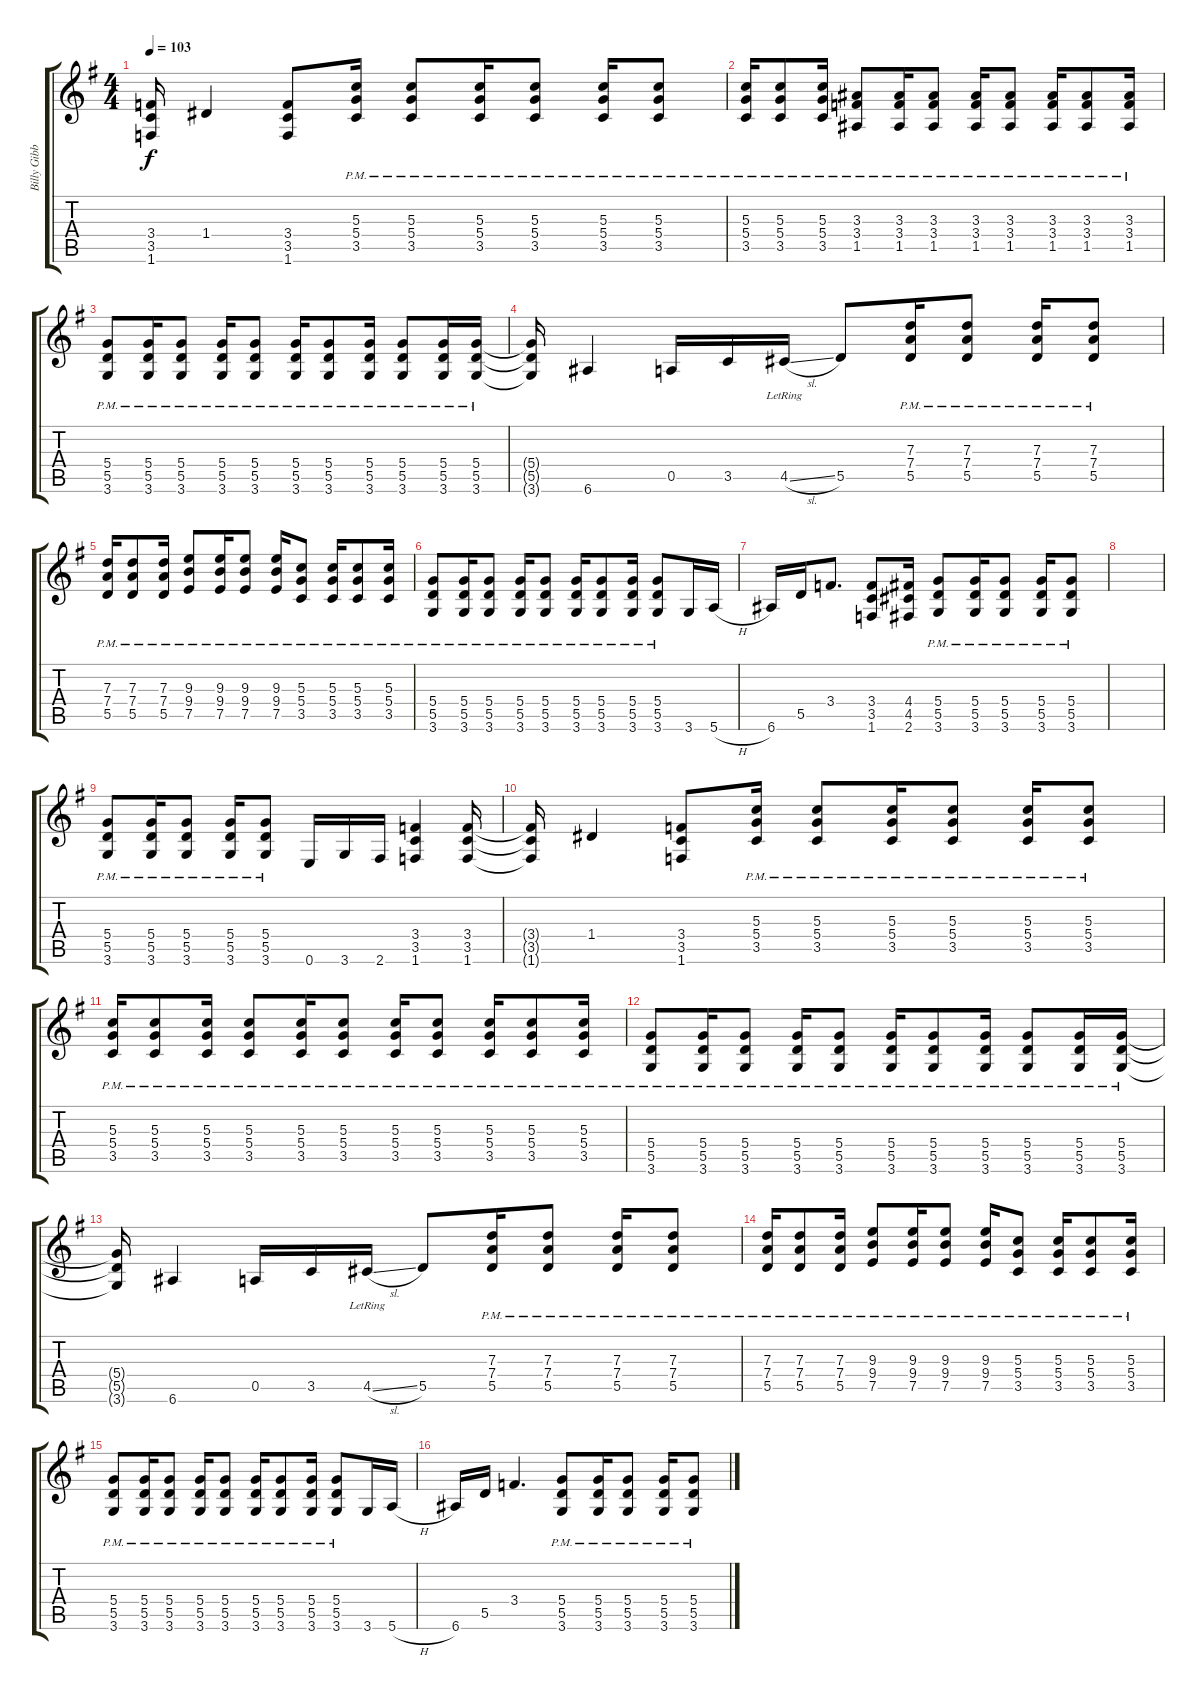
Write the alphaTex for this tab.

\track ("Billy Gibbons Guitar II" "Billy Gibb") {instrument overdrivenguitar}
\staff {score tabs}
\tuning (E4 B3 G3 D3 A2 E2) {hide}
\ts (4 4)
\tempo 103
\clef g2
\ks g
(3.4{t} 3.5{t} 1.6{t}).16{dy f} 1.4.4 (3.4 3.5 1.6).8 (5.3{pm} 5.4{pm} 3.5{pm}).16 (5.3{pm} 5.4{pm} 3.5{pm}).8 (5.3{pm} 5.4{pm} 3.5{pm}).16 (5.3{pm} 5.4{pm} 3.5{pm}).8 (5.3{pm} 5.4{pm} 3.5{pm}).16 (5.3{pm} 5.4{pm} 3.5{pm}).8 |
(5.3{pm} 5.4{pm} 3.5{pm}).16 (5.3{pm} 5.4{pm} 3.5{pm}).8 (5.3{pm} 5.4{pm} 3.5{pm}).16 (3.3{pm} 3.4{pm} 1.5{pm}).8 (3.3{pm} 3.4{pm} 1.5{pm}).16 (3.3{pm} 3.4{pm} 1.5{pm}).8 (3.3{pm} 3.4{pm} 1.5{pm}).16 (3.3{pm} 3.4{pm} 1.5{pm}).8 (3.3{pm} 3.4{pm} 1.5{pm}).16 (3.3{pm} 3.4{pm} 1.5{pm}).8 (3.3{pm} 3.4{pm} 1.5{pm}).16 |
(5.4{pm} 5.5{pm} 3.6{pm}).8 (5.4{pm} 5.5{pm} 3.6{pm}).16 (5.4{pm} 5.5{pm} 3.6{pm}).8 (5.4{pm} 5.5{pm} 3.6{pm}).16 (5.4{pm} 5.5{pm} 3.6{pm}).8 (5.4{pm} 5.5{pm} 3.6{pm}).16 (5.4{pm} 5.5{pm} 3.6{pm}).8 (5.4{pm} 5.5{pm} 3.6{pm}).16 (5.4{pm} 5.5{pm} 3.6{pm}).8 (5.4{pm} 5.5{pm} 3.6{pm}).16 (5.4{pm} 5.5{pm} 3.6{pm}).16 |
(5.4{t} 5.5{t} 3.6{t}).16 6.6.4 0.5.16 3.5.16 4.5{sl lr}.16 5.5.8 (7.3{pm} 7.4{pm} 5.5{pm}).16 (7.3{pm} 7.4{pm} 5.5{pm}).8 (7.3{pm} 7.4{pm} 5.5{pm}).16 (7.3{pm} 7.4{pm} 5.5{pm}).8 |
(7.3{pm} 7.4{pm} 5.5{pm}).16 (7.3{pm} 7.4{pm} 5.5{pm}).8 (7.3{pm} 7.4{pm} 5.5{pm}).16 (9.3{pm} 9.4{pm} 7.5{pm}).8 (9.3{pm} 9.4{pm} 7.5{pm}).16 (9.3{pm} 9.4{pm} 7.5{pm}).8 (9.3 9.4 7.5{pm}).16 (5.3{pm} 5.4{pm} 3.5{pm}).8 (5.3{pm} 5.4{pm} 3.5{pm}).16 (5.3{pm} 5.4{pm} 3.5{pm}).8 (5.3{pm} 5.4{pm} 3.5{pm}).16 |
(5.4{pm} 5.5{pm} 3.6{pm}).8 (5.4{pm} 5.5{pm} 3.6{pm}).16 (5.4{pm} 5.5{pm} 3.6{pm}).8 (5.4{pm} 5.5{pm} 3.6{pm}).16 (5.4{pm} 5.5{pm} 3.6{pm}).8 (5.4{pm} 5.5{pm} 3.6{pm}).16 (5.4{pm} 5.5{pm} 3.6{pm}).8 (5.4{pm} 5.5{pm} 3.6{pm}).16 (5.4{pm} 5.5{pm} 3.6{pm}).8 3.6.16 5.6{h}.16 |
6.6.16 5.5.16 3.4.8{d} (3.4 3.5 1.6).8 (4.4 4.5 2.6).16 (5.4{pm} 5.5{pm} 3.6{pm}).8 (5.4{pm} 5.5{pm} 3.6{pm}).16 (5.4{pm} 5.5{pm} 3.6{pm}).8 (5.4{pm} 5.5{pm} 3.6{pm}).16 (5.4{pm} 5.5{pm} 3.6{pm}).8 |
|
(5.4{pm} 5.5{pm} 3.6{pm}).8 (5.4{pm} 5.5{pm} 3.6{pm}).16 (5.4{pm} 5.5{pm} 3.6{pm}).8 (5.4{pm} 5.5{pm} 3.6{pm}).16 (5.4{pm} 5.5{pm} 3.6{pm}).8 0.6.16 3.6.16 2.6.16 (3.4 3.5 1.6).4 (3.4 3.5 1.6).16 |
(3.4{t} 3.5{t} 1.6{t}).16 1.4.4 (3.4 3.5 1.6).8 (5.3{pm} 5.4{pm} 3.5{pm}).16 (5.3{pm} 5.4{pm} 3.5{pm}).8 (5.3{pm} 5.4{pm} 3.5{pm}).16 (5.3{pm} 5.4{pm} 3.5{pm}).8 (5.3{pm} 5.4{pm} 3.5{pm}).16 (5.3{pm} 5.4{pm} 3.5{pm}).8 |
(5.3{pm} 5.4{pm} 3.5{pm}).16 (5.3{pm} 5.4{pm} 3.5{pm}).8 (5.3{pm} 5.4{pm} 3.5{pm}).16 (5.3{pm} 5.4{pm} 3.5{pm}).8 (5.3{pm} 5.4{pm} 3.5{pm}).16 (5.3{pm} 5.4{pm} 3.5{pm}).8 (5.3{pm} 5.4{pm} 3.5{pm}).16 (5.3{pm} 5.4{pm} 3.5{pm}).8 (5.3{pm} 5.4{pm} 3.5{pm}).16 (5.3{pm} 5.4{pm} 3.5{pm}).8 (5.3{pm} 5.4{pm} 3.5{pm}).16 |
(5.4{pm} 5.5{pm} 3.6{pm}).8 (5.4{pm} 5.5{pm} 3.6{pm}).16 (5.4{pm} 5.5{pm} 3.6{pm}).8 (5.4{pm} 5.5{pm} 3.6{pm}).16 (5.4{pm} 5.5{pm} 3.6{pm}).8 (5.4{pm} 5.5{pm} 3.6{pm}).16 (5.4{pm} 5.5{pm} 3.6{pm}).8 (5.4{pm} 5.5{pm} 3.6{pm}).16 (5.4{pm} 5.5{pm} 3.6{pm}).8 (5.4{pm} 5.5{pm} 3.6{pm}).16 (5.4{pm} 5.5{pm} 3.6{pm}).16 |
(5.4{t} 5.5{t} 3.6{t}).16 6.6.4 0.5.16 3.5.16 4.5{sl lr}.16 5.5.8 (7.3{pm} 7.4{pm} 5.5{pm}).16 (7.3{pm} 7.4{pm} 5.5{pm}).8 (7.3{pm} 7.4{pm} 5.5{pm}).16 (7.3{pm} 7.4{pm} 5.5{pm}).8 |
(7.3{pm} 7.4{pm} 5.5{pm}).16 (7.3{pm} 7.4{pm} 5.5{pm}).8 (7.3{pm} 7.4{pm} 5.5{pm}).16 (9.3{pm} 9.4{pm} 7.5{pm}).8 (9.3{pm} 9.4{pm} 7.5{pm}).16 (9.3{pm} 9.4{pm} 7.5{pm}).8 (9.3 9.4 7.5{pm}).16 (5.3{pm} 5.4{pm} 3.5{pm}).8 (5.3{pm} 5.4{pm} 3.5{pm}).16 (5.3{pm} 5.4{pm} 3.5{pm}).8 (5.3{pm} 5.4{pm} 3.5{pm}).16 |
(5.4{pm} 5.5{pm} 3.6{pm}).8 (5.4{pm} 5.5{pm} 3.6{pm}).16 (5.4{pm} 5.5{pm} 3.6{pm}).8 (5.4{pm} 5.5{pm} 3.6{pm}).16 (5.4{pm} 5.5{pm} 3.6{pm}).8 (5.4{pm} 5.5{pm} 3.6{pm}).16 (5.4{pm} 5.5{pm} 3.6{pm}).8 (5.4{pm} 5.5{pm} 3.6{pm}).16 (5.4{pm} 5.5{pm} 3.6{pm}).8 3.6.16 5.6{h}.16 |
6.6.16 5.5.16 3.4.4{d} (5.4{pm} 5.5{pm} 3.6{pm}).8{balance 8} (5.4{pm} 5.5{pm} 3.6{pm}).16 (5.4{pm} 5.5{pm} 3.6{pm}).8 (5.4{pm} 5.5{pm} 3.6{pm}).16 (5.4{pm} 5.5{pm} 3.6{pm}).8
